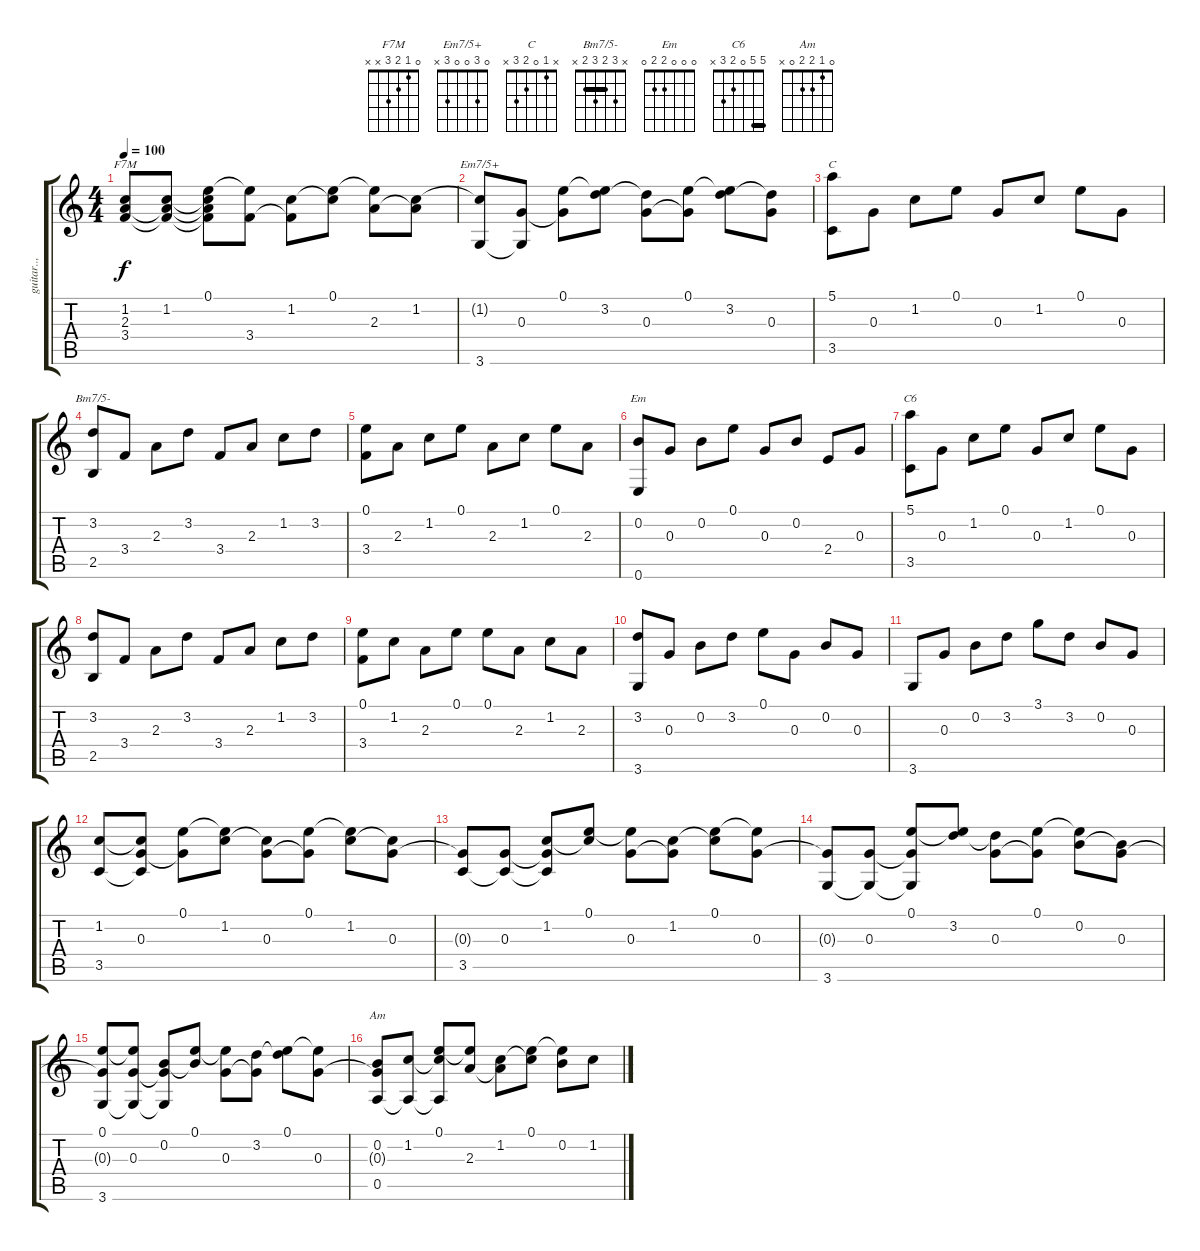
\track ("guitar..," "guitar..,") {instrument acousticguitarsteel}
\staff {score tabs}
\tuning (E4 B3 G3 D3 A2 E2) {hide}
\chord ("F7M" 0 1 2 3 x x)
\chord ("Em7/5+" 0 3 0 0 3 x)
\chord ("C" x 1 0 2 3 x)
\chord ("Bm7/5-" x 3 2 3 2 x) {barre 2}
\chord ("Em" 0 0 0 2 2 0)
\chord ("C6" 5 5 0 2 3 x) {barre 5}
\chord ("Am" 0 1 2 2 0 x)
\ts (4 4)
\tempo 100
\clef g2
\ks c
(1.2{t} 2.3 3.4).8{ch "F7M" dy f} (1.2 2.3{t} 3.4{t}).8 (0.1 1.2{t} 2.3{t} 3.4{t}).8 (0.1{t} 3.4).8 (1.2 3.4{t}).8 (0.1 1.2{t}).8 (0.1{t} 2.3).8 (1.2 2.3{t}).8 |
(1.2{t} 3.6).8{ch "Em7/5+"} (0.3 3.6{t}).8 (0.1 0.3{t}).8 (0.1{t} 3.2).8 (3.2{t} 0.3).8 (0.1 0.3{t}).8 (0.1{t} 3.2).8 (3.2{t} 0.3).8 |
(5.1 3.5).8{ch "C"} 0.3.8 1.2.8 0.1.8 0.3.8 1.2.8 0.1.8 0.3.8 |
(3.2 2.5).8{ch "Bm7/5-"} 3.4.8 2.3.8 3.2.8 3.4.8 2.3.8 1.2.8 3.2.8 |
(0.1 3.4).8 2.3.8 1.2.8 0.1.8 2.3.8 1.2.8 0.1.8 2.3.8 |
(0.2 0.6).8{ch "Em"} 0.3.8 0.2.8 0.1.8 0.3.8 0.2.8 2.4.8 0.3.8 |
(5.1 3.5).8{ch "C6"} 0.3.8 1.2.8 0.1.8 0.3.8 1.2.8 0.1.8 0.3.8 |
(3.2 2.5).8 3.4.8 2.3.8 3.2.8 3.4.8 2.3.8 1.2.8 3.2.8 |
(0.1 3.4).8 1.2.8 2.3.8 0.1.8 0.1.8 2.3.8 1.2.8 2.3.8 |
(3.2 3.6).8 0.3.8 0.2.8 3.2.8 0.1.8 0.3.8 0.2.8 0.3.8 |
3.6.8 0.3.8 0.2.8 3.2.8 3.1.8 3.2.8 0.2.8 0.3.8 |
(1.2 3.5).8 (1.2{t} 0.3 3.5{t}).8 (0.1 0.3{t}).8 (0.1{t} 1.2).8 (1.2{t} 0.3).8 (0.1 0.3{t}).8 (0.1{t} 1.2).8 (1.2{t} 0.3).8 |
(0.3{t} 3.5).8 (0.3 3.5{t}).8 (1.2 0.3{t} 3.5{t}).8 (0.1 1.2{t}).8 (0.1{t} 0.3).8 (1.2 0.3{t}).8 (0.1 1.2{t}).8 (0.1{t} 0.3).8 |
(0.3{t} 3.6).8 (0.3 3.6{t}).8 (0.1 0.3{t} 3.6{t}).8 (0.1{t} 3.2).8 (3.2{t} 0.3).8 (0.1 0.3{t}).8 (0.1{t} 0.2).8 (0.2{t} 0.3).8 |
(0.1 0.3{t} 3.6).8 (0.1{t} 0.3 3.6{t}).8 (0.2 0.3{t} 3.6{t}).8 (0.1 0.2{t}).8 (0.1{t} 0.3).8 (3.2 0.3{t}).8 (0.1 3.2{t}).8 (0.1{t} 0.3).8 |
(0.2 0.3{t} 0.5).8{ch "Am"} (1.2 0.5{t}).8 (0.1 1.2{t} 0.5{t}).8 (0.1{t} 2.3).8 (1.2 2.3{t}).8 (0.1 1.2{t}).8 (0.1{t} 0.2).8 1.2.8
